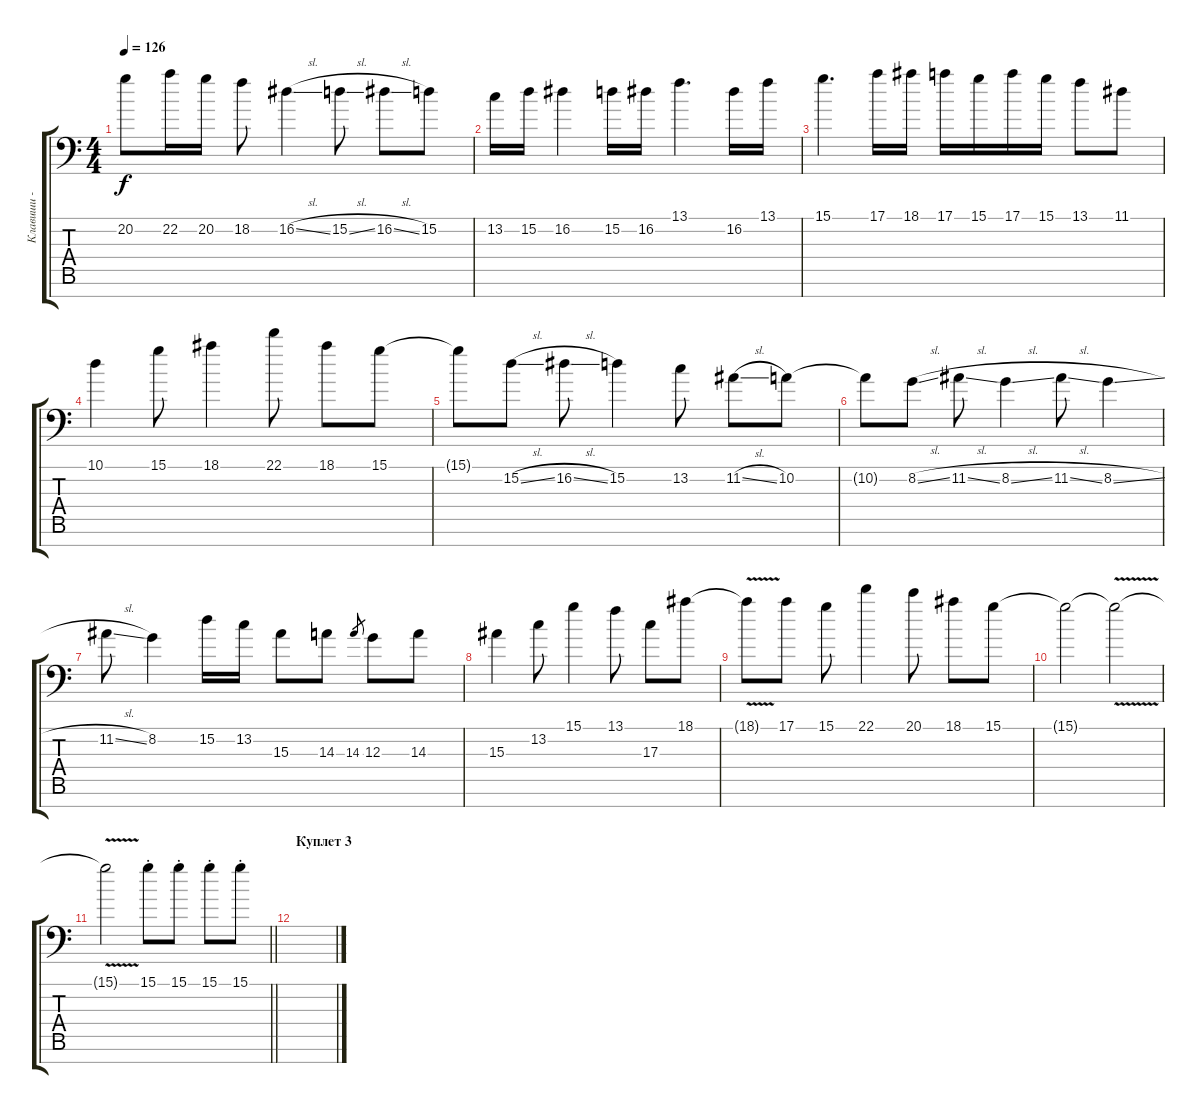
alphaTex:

\track ("Клавиши - соло" "Клавиши - ") {instrument brightacousticpiano}
\staff {score tabs}
\tuning (E4 B3 G3 D3 A2 E2 C-1) {hide}
\ts (4 4)
\tempo 126
\clef f4
\ks c
20.2{t}.8{dy f} 22.2.16 20.2.16 18.2.8 16.2{sl}.4 15.2{sl}.8 16.2{sl}.8 15.2.8 |
13.2.16 15.2.16 16.2.4 15.2.16 16.2.16 13.1.4{d} 16.2.16 13.1.16 |
15.1.4{d} 17.1.16 18.1.16 17.1.16 15.1.16 17.1.16 15.1.16 13.1.8 11.1.8 |
10.1.4 15.1.8 18.1.4 22.1.8 18.1.8 15.1.8 |
15.1{t}.8 15.2{sl}.8 16.2{sl}.8 15.2.4 13.2.8 11.2{sl}.8 10.2.8 |
10.2{t}.8 8.2{sl}.8 11.2{sl}.8 8.2{sl}.4 11.2{sl}.8 8.2{sl}.4 |
11.2{sl}.8 8.2.4 15.2.16 13.2.16 15.3.8 14.3.8 14.3.8{gr} 12.3.8 14.3.8 |
15.3.4 13.2.8 15.1.4 13.1.8 17.3.8 18.1.8 |
18.1{v t}.8 17.1.8 15.1.8 22.1.4 20.1.8 18.1.8 15.1.8 |
15.1{t}.2 15.1{v t}.2 |
\barLineRight lightlight
15.1{t}.2 15.1{st}.8{volume 9} 15.1{st}.8{volume 7} 15.1{st}.8{volume 4} 15.1{st}.8{volume 1} |
\section ("" "Куплет 3")
